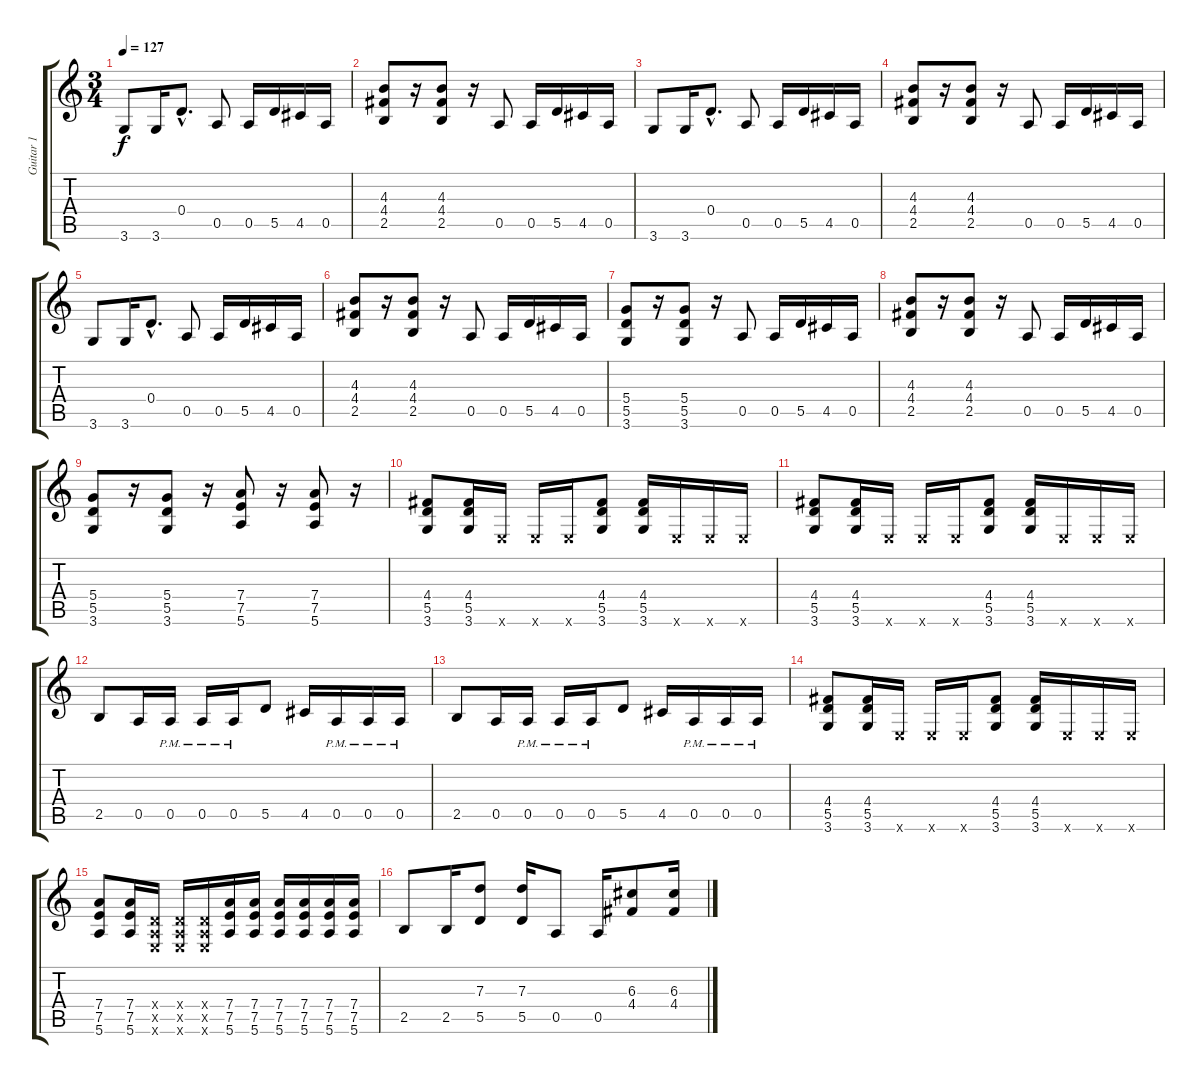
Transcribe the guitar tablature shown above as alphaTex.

\track ("Guitar 1" "Guitar 1") {instrument distortionguitar}
\staff {score tabs}
\tuning (E4 B3 G3 D3 A2 E2) {hide}
\ts (3 4)
\tempo 127
\clef g2
\ks c
3.6.8{dy f} 3.6.16 0.4{hac}.8{d} 0.5.8 0.5.16 5.5.16 4.5.16 0.5.16 |
(4.3 4.4 2.5).8 r.16 (4.3 4.4 2.5).8 r.16 0.5.8 0.5.16 5.5.16 4.5.16 0.5.16 |
3.6.8 3.6.16 0.4{hac}.8{d} 0.5.8 0.5.16 5.5.16 4.5.16 0.5.16 |
(4.3 4.4 2.5).8 r.16 (4.3 4.4 2.5).8 r.16 0.5.8 0.5.16 5.5.16 4.5.16 0.5.16 |
3.6.8 3.6.16 0.4{hac}.8{d} 0.5.8 0.5.16 5.5.16 4.5.16 0.5.16 |
(4.3 4.4 2.5).8 r.16 (4.3 4.4 2.5).8 r.16 0.5.8 0.5.16 5.5.16 4.5.16 0.5.16 |
(5.4 5.5 3.6).8 r.16 (5.4 5.5 3.6).8 r.16 0.5.8 0.5.16 5.5.16 4.5.16 0.5.16 |
(4.3 4.4 2.5).8 r.16 (4.3 4.4 2.5).8 r.16 0.5.8 0.5.16 5.5.16 4.5.16 0.5.16 |
(5.4 5.5 3.6).8 r.16 (5.4 5.5 3.6).8 r.16 (7.4 7.5 5.6).8 r.16 (7.4 7.5 5.6).8 r.16 |
(4.4 5.5 3.6).8 (4.4 5.5 3.6).16 0.6{x}.16 0.6{x}.16 0.6{x}.16 (4.4 5.5 3.6).8 (4.4 5.5 3.6).16 0.6{x}.16 0.6{x}.16 0.6{x}.16 |
(4.4 5.5 3.6).8 (4.4 5.5 3.6).16 0.6{x}.16 0.6{x}.16 0.6{x}.16 (4.4 5.5 3.6).8 (4.4 5.5 3.6).16 0.6{x}.16 0.6{x}.16 0.6{x}.16 |
2.5.8 0.5.16 0.5{pm}.16 0.5{pm}.16 0.5{pm}.16 5.5.8 4.5.16 0.5{pm}.16 0.5{pm}.16 0.5{pm}.16 |
2.5.8 0.5.16 0.5{pm}.16 0.5{pm}.16 0.5{pm}.16 5.5.8 4.5.16 0.5{pm}.16 0.5{pm}.16 0.5{pm}.16 |
(4.4 5.5 3.6).8 (4.4 5.5 3.6).16 0.6{x}.16 0.6{x}.16 0.6{x}.16 (4.4 5.5 3.6).8 (4.4 5.5 3.6).16 0.6{x}.16 0.6{x}.16 0.6{x}.16 |
(7.4 7.5 5.6).8 (7.4 7.5 5.6).16 (0.4{x} 0.5{x} 0.6{x}).16 (0.4{x} 0.5{x} 0.6{x}).16 (0.4{x} 0.5{x} 0.6{x}).16 (7.4 7.5 5.6).16 (7.4 7.5 5.6).16 (7.4 7.5 5.6).16 (7.4 7.5 5.6).16 (7.4 7.5 5.6).16 (7.4 7.5 5.6).16 |
2.5.8 2.5.16 (7.3 5.5).8 (7.3 5.5).16 0.5.8 0.5.16 (6.3 4.4).8 (6.3 4.4).16
